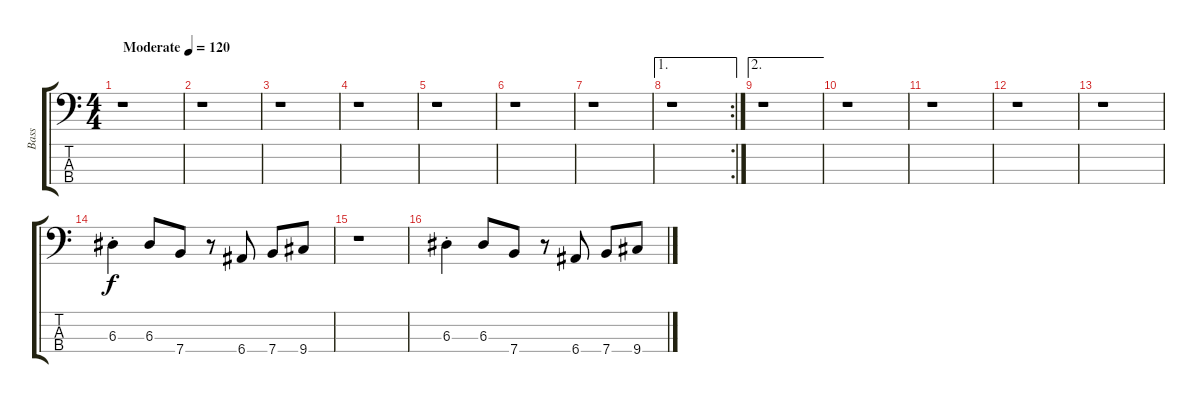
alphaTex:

\track ("Bass" "Bass") {instrument electricbasspick}
\staff {score tabs}
\tuning (G2 D2 A1 E1) {hide}
\ts (4 4)
\tempo (120 "Moderate")
\clef f4
\ks c
r.1{dy f instrument electricbasspick} |
r.1 |
r.1 |
r.1 |
r.1 |
r.1 |
r.1 |
\ae 1
\rc 2
r.1 |
\ae 2
r.1 |
r.1 |
r.1 |
r.1 |
r.1 |
6.3{st}.4 6.3.8 7.4.8 r.8 6.4.8 7.4.8 9.4.8 |
r.1 |
6.3{st}.4 6.3.8 7.4.8 r.8 6.4.8 7.4.8 9.4.8
